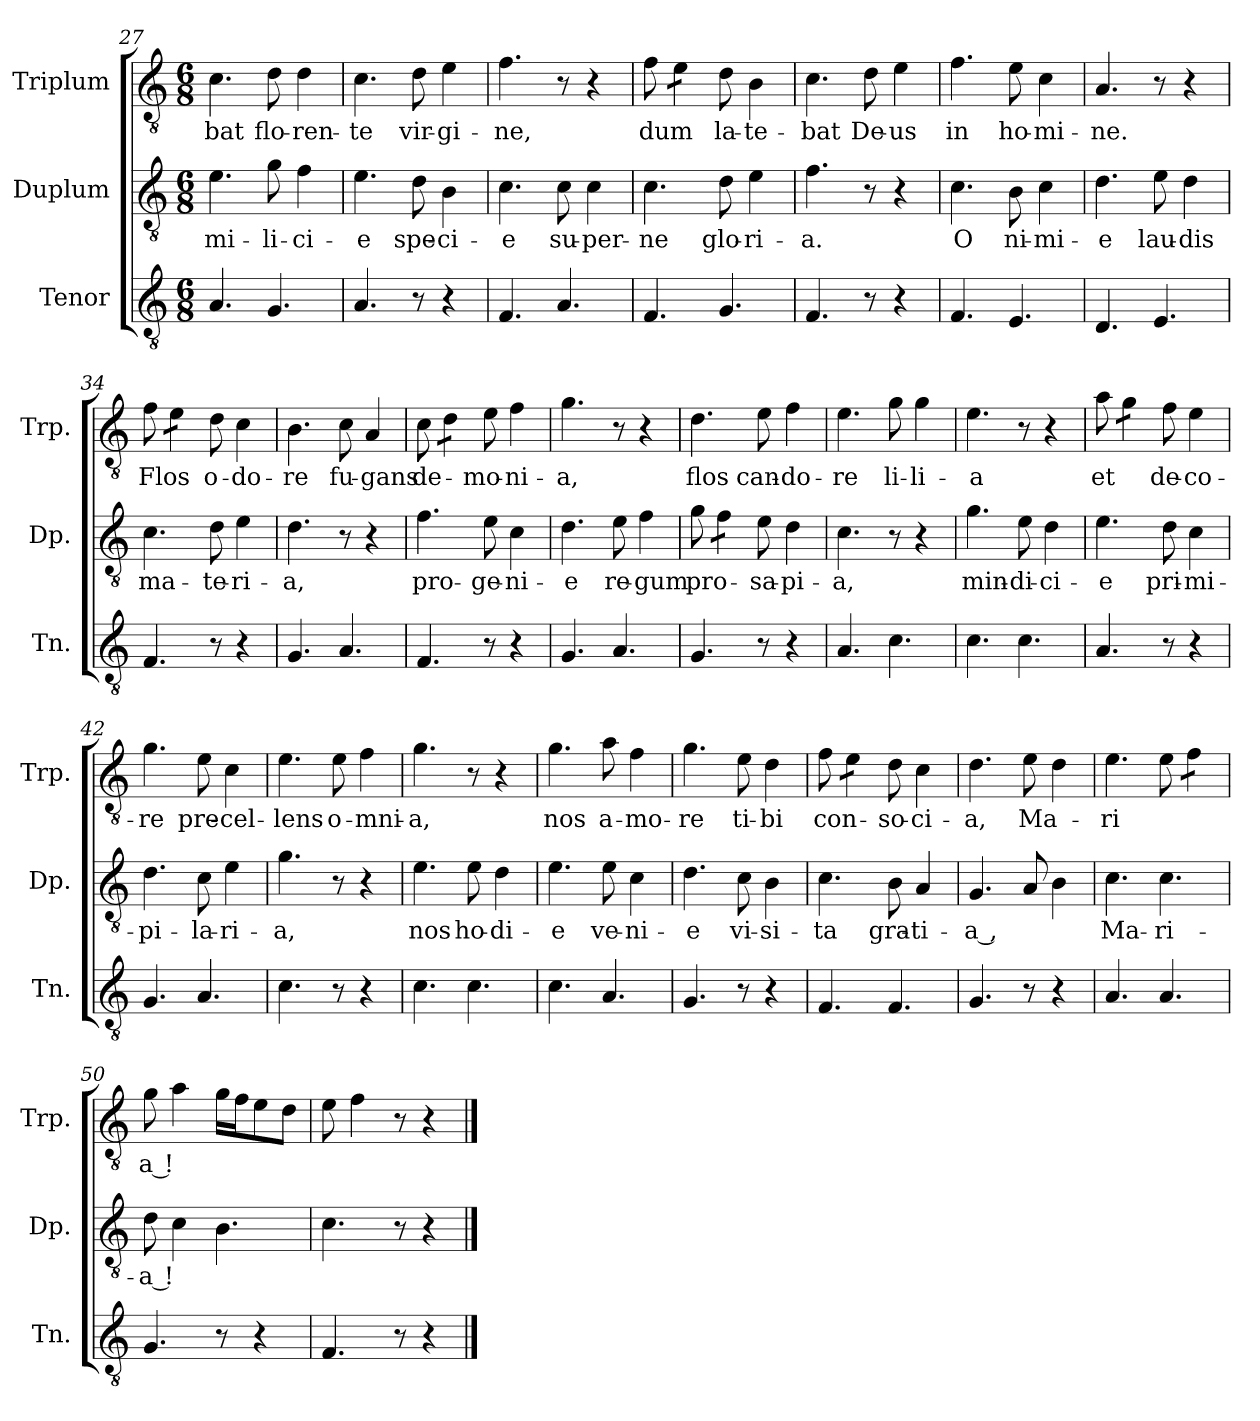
**kern	**kern	**text	**kern	**text
*part3	*part2	*part2	*part1	*part1
*staff3	*staff2	*staff2	*staff1	*staff1
*I"Tenor	*I"Duplum	*	*I"Triplum	*
*I'Tn.	*I'Dp.	*	*I'Trp.	*
*clefGv2	*clefGv2	*	*clefGv2	*
*k[]	*k[]	*	*k[]	*
*M6/8	*M6/8	*	*M6/8	*
=27	=27	=27	=27	=27
!	!	!LO:LY:b	!	!LO:LY:b
4.A/	4.e\	mi-	4.c\	-bat
!	!	!LO:LY:b	!	!LO:LY:b
4.G/	8g\	-li-	8d\	flo-
!	!	!LO:LY:b	!	!LO:LY:b
.	4f\	-ci-	4d\	-ren-
=28	=28	=28	=28	=28
!	!	!LO:LY:b	!	!LO:LY:b
4.A/	4.e\	-e	4.c\	-te
!	!	!LO:LY:b	!	!LO:LY:b
8r	8d\	spe-	8d\	vir-
!	!	!LO:LY:b	!	!LO:LY:b
4r	4B\	-ci-	4e\	-gi-
=29	=29	=29	=29	=29
!	!	!LO:LY:b	!	!LO:LY:b
4.F/	4.c\	-e	4.f\	-ne,
!	!	!LO:LY:b	!	!
4.A/	8c\	su-	8r	.
!	!	!LO:LY:b	!	!
.	4c\	-per-	4r	.
=30	=30	=30	=30	=30
!	!	!LO:LY:b	!	!LO:LY:b
4.F/	4.c\	-ne	8f\	dum
*	*	*	*tremolo	*
.	.	.	8e\L	.
.	.	.	8e\J	.
*	*	*	*Xtremolo	*
!	!	!LO:LY:b	!	!LO:LY:b
4.G/	8d\	glo-	8d\	la-
!	!	!LO:LY:b	!	!LO:LY:b
.	4e\	-ri-	4B\	-te-
=31	=31	=31	=31	=31
!	!	!LO:LY:b	!	!LO:LY:b
4.F/	4.f\	-a.	4.c\	-bat
!	!	!	!	!LO:LY:b
8r	8r	.	8d\	De-
!	!	!	!	!LO:LY:b
4r	4r	.	4e\	-us
!!LO:LB:g=z
=32	=32	=32	=32	=32
!	!	!LO:LY:b	!	!LO:LY:b
4.F/	4.c\	O	4.f\	in
!	!	!LO:LY:b	!	!LO:LY:b
4.E/	8B\	ni-	8e\	ho-
!	!	!LO:LY:b	!	!LO:LY:b
.	4c\	-mi-	4c\	-mi-
=33	=33	=33	=33	=33
!	!	!LO:LY:b	!	!LO:LY:b
4.D/	4.d\	-e	4.A/	-ne.
!	!	!LO:LY:b	!	!
4.E/	8e\	lau-	8r	.
!	!	!LO:LY:b	!	!
.	4d\	-dis	4r	.
=34	=34	=34	=34	=34
!	!	!LO:LY:b	!	!LO:LY:b
4.F/	4.c\	ma-	8f\	Flos
*	*	*	*tremolo	*
.	.	.	8e\L	.
.	.	.	8e\J	.
*	*	*	*Xtremolo	*
!	!	!LO:LY:b	!	!LO:LY:b
8r	8d\	-te-	8d\	o-
!	!	!LO:LY:b	!	!LO:LY:b
4r	4e\	-ri-	4c\	-do-
=35	=35	=35	=35	=35
!	!	!LO:LY:b	!	!LO:LY:b
4.G/	4.d\	-a,	4.B\	-re
!	!	!	!	!LO:LY:b
4.A/	8r	.	8c\	fu-
!	!	!	!	!LO:LY:b
.	4r	.	4A/	-gans
=36	=36	=36	=36	=36
!	!	!LO:LY:b	!	!LO:LY:b
4.F/	4.f\	pro-	8c\	de-
*	*	*	*tremolo	*
.	.	.	8d\L	.
.	.	.	8d\J	.
*	*	*	*Xtremolo	*
!	!	!LO:LY:b	!	!LO:LY:b
8r	8e\	-ge-	8e\	-mo-
!	!	!LO:LY:b	!	!LO:LY:b
4r	4c\	-ni-	4f\	-ni-
=37	=37	=37	=37	=37
!	!	!LO:LY:b	!	!LO:LY:b
4.G/	4.d\	-e	4.g\	-a,
!	!	!LO:LY:b	!	!
4.A/	8e\	re-	8r	.
!	!	!LO:LY:b	!	!
.	4f\	-gum	4r	.
=38	=38	=38	=38	=38
!	!	!LO:LY:b	!	!LO:LY:b
4.G/	8g\	pro-	4.d\	flos
*	*tremolo	*	*	*
.	8f\L	.	.	.
.	8f\J	.	.	.
*	*Xtremolo	*	*	*
!	!	!LO:LY:b	!	!LO:LY:b
8r	8e\	-sa-	8e\	can-
!	!	!LO:LY:b	!	!LO:LY:b
4r	4d\	-pi-	4f\	-do-
=39	=39	=39	=39	=39
!	!	!LO:LY:b	!	!LO:LY:b
4.A/	4.c\	-a,	4.e\	-re
!	!	!	!	!LO:LY:b
4.c\	8r	.	8g\	li-
!	!	!	!	!LO:LY:b
.	4r	.	4g\	-li-
!!LO:LB:g=z
=40	=40	=40	=40	=40
!	!	!LO:LY:b	!	!LO:LY:b
4.c\	4.g\	min-	4.e\	-a
!	!	!LO:LY:b	!	!
4.c\	8e\	-di-	8r	.
!	!	!LO:LY:b	!	!
.	4d\	-ci-	4r	.
=41	=41	=41	=41	=41
!	!	!LO:LY:b	!	!LO:LY:b
4.A/	4.e\	-e	8a\	et
*	*	*	*tremolo	*
.	.	.	8g\L	.
.	.	.	8g\J	.
*	*	*	*Xtremolo	*
!	!	!LO:LY:b	!	!LO:LY:b
8r	8d\	pri-	8f\	de-
!	!	!LO:LY:b	!	!LO:LY:b
4r	4c\	-mi-	4e\	-co-
=42	=42	=42	=42	=42
!	!	!LO:LY:b	!	!LO:LY:b
4.G/	4.d\	-pi-	4.g\	-re
!	!	!LO:LY:b	!	!LO:LY:b
4.A/	8c\	-la-	8e\	pre-
!	!	!LO:LY:b	!	!LO:LY:b
.	4e\	-ri-	4c\	-cel-
=43	=43	=43	=43	=43
!	!	!LO:LY:b	!	!LO:LY:b
4.c\	4.g\	-a,	4.e\	-lens
!	!	!	!	!LO:LY:b
8r	8r	.	8e\	o-
!	!	!	!	!LO:LY:b
4r	4r	.	4f\	-mni-
=44	=44	=44	=44	=44
!	!	!LO:LY:b	!	!LO:LY:b
4.c\	4.e\	nos	4.g\	-a,
!	!	!LO:LY:b	!	!
4.c\	8e\	ho-	8r	.
!	!	!LO:LY:b	!	!
.	4d\	-di-	4r	.
=45	=45	=45	=45	=45
!	!	!LO:LY:b	!	!LO:LY:b
4.c\	4.e\	-e	4.g\	nos
!	!	!LO:LY:b	!	!LO:LY:b
4.A/	8e\	ve-	8a\	a-
!	!	!LO:LY:b	!	!LO:LY:b
.	4c\	-ni-	4f\	-mo-
=46	=46	=46	=46	=46
!	!	!LO:LY:b	!	!LO:LY:b
4.G/	4.d\	-e	4.g\	-re
!	!	!LO:LY:b	!	!LO:LY:b
8r	8c\	vi-	8e\	ti-
!	!	!LO:LY:b	!	!LO:LY:b
4r	4B\	-si-	4d\	-bi
=47	=47	=47	=47	=47
!	!	!LO:LY:b	!	!LO:LY:b
4.F/	4.c\	-ta	8f\	con-
*	*	*	*tremolo	*
.	.	.	8e\L	.
.	.	.	8e\J	.
*	*	*	*Xtremolo	*
!	!	!LO:LY:b	!	!LO:LY:b
4.F/	8B\	gra-	8d\	-so-
!	!	!LO:LY:b	!	!LO:LY:b
.	4A/	-ti-	4c\	-ci-
!!LO:PB:g=z
=48	=48	=48	=48	=48
!	!	!LO:LY:b	!	!LO:LY:b
4.G/	4.G/	-a ,	4.d\	-a,
!	!	!	!	!LO:LY:b
8r	8A/	.	8e\	Ma-
4r	4B\	.	4d\	.
=49	=49	=49	=49	=49
!	!	!LO:LY:b	!	!LO:LY:b
4.A/	4.c\	Ma-	4.e\	-ri
!	!	!LO:LY:b	!	!
4.A/	4.c\	-ri-	8e\	.
*	*	*	*tremolo	*
.	.	.	8f\L	.
.	.	.	8f\J	.
*	*	*	*Xtremolo	*
=50	=50	=50	=50	=50
!	!	!LO:LY:b	!	!LO:LY:b
4.G/	8d\	-a !	8g\	a !
.	4c\	.	4a\	.
8r	4.B\	.	16g\LL	.
.	.	.	16f\J	.
4r	.	.	8e\	.
.	.	.	8d\J	.
=51	=51	=51	=51	=51
4.F/	4.c\	.	8e\	.
.	.	.	4f\	.
8r	8r	.	8r	.
4r	4r	.	4r	.
==	==	==	==	==
*-	*-	*-	*-	*-
